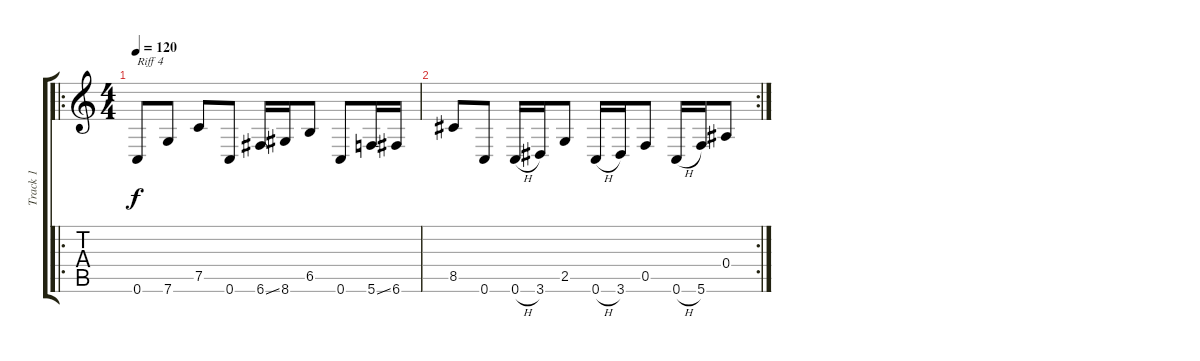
\track ("Track 1" "Track 1") {instrument overdrivenguitar}
\staff {score tabs}
\tuning (C4 G3 Eb3 Bb2 F2 C2) {hide}
\ro
\ts (4 4)
\tempo 120
\clef g2
\ks c
0.6.8{txt "Riff 4" dy f} 7.6.8 7.5.8 0.6.8 6.6{ss}.16 8.6.16 6.5.8 0.6.8 5.6{ss}.16 6.6.16 |
\rc 2
8.5.8 0.6.8 0.6{h}.16 3.6.16 2.5.8 0.6{h}.16 3.6.16 0.5.8 0.6{h}.16 5.6.16 0.4.8
